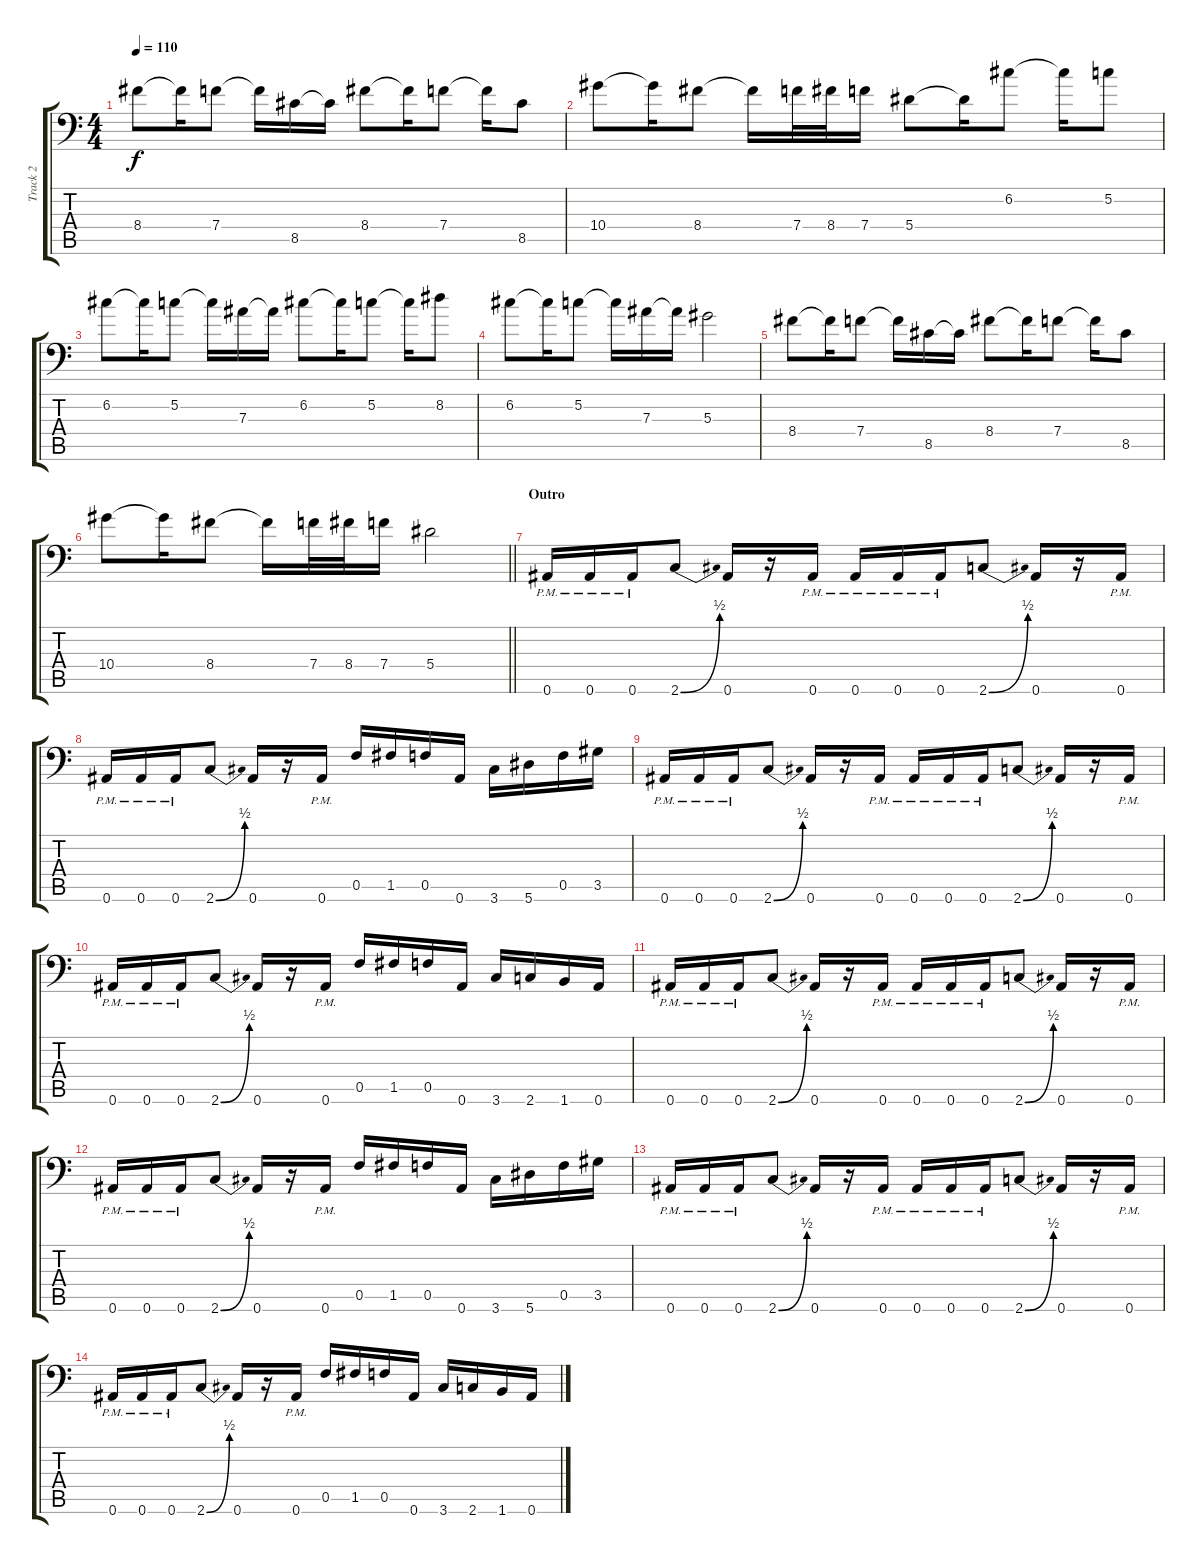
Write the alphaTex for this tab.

\track ("Track 2" "Track 2") {instrument distortionguitar}
\staff {score tabs}
\tuning (C4 G3 Eb3 Bb2 F2 Bb1) {hide}
\ts (4 4)
\tempo 110
\clef f4
\ks c
8.4.8{dy f} 8.4{t}.16 7.4.8 7.4{t}.16 8.5.16 8.5{t}.16 8.4.8 8.4{t}.16 7.4.8 7.4{t}.16 8.5.8 |
10.4.8 10.4{t}.16 8.4.8 8.4{t}.16 7.4.32 8.4.32 7.4.16 5.4.8 5.4{t}.16 6.2.8 6.2{t}.16 5.2.8 |
6.2.8 6.2{t}.16 5.2.8 5.2{t}.16 7.3.16 7.3{t}.16 6.2.8 6.2{t}.16 5.2.8 5.2{t}.16 8.2.8 |
6.2.8 6.2{t}.16 5.2.8 5.2{t}.16 7.3.16 7.3{t}.16 5.3.2 |
8.4.8 8.4{t}.16 7.4.8 7.4{t}.16 8.5.16 8.5{t}.16 8.4.8 8.4{t}.16 7.4.8 7.4{t}.16 8.5.8 |
\barLineRight lightlight
10.4.8 10.4{t}.16 8.4.8 8.4{t}.16 7.4.32 8.4.32 7.4.16 5.4.2 |
\section ("" "Outro")
0.6{pm}.16 0.6{pm}.16 0.6{pm}.16 2.6{be (bend 0 0 60 2)}.8 0.6.16 r.16 0.6{pm}.16 0.6{pm}.16 0.6{pm}.16 0.6{pm}.16 2.6{be (bend 0 0 60 2)}.8 0.6.16 r.16 0.6{pm}.16 |
0.6{pm}.16 0.6{pm}.16 0.6{pm}.16 2.6{be (bend 0 0 60 2)}.8 0.6.16 r.16 0.6{pm}.16 0.5.16 1.5.16 0.5.16 0.6.16 3.6.16 5.6.16 0.5.16 3.5.16 |
0.6{pm}.16 0.6{pm}.16 0.6{pm}.16 2.6{be (bend 0 0 60 2)}.8 0.6.16 r.16 0.6{pm}.16 0.6{pm}.16 0.6{pm}.16 0.6{pm}.16 2.6{be (bend 0 0 60 2)}.8 0.6.16 r.16 0.6{pm}.16 |
0.6{pm}.16 0.6{pm}.16 0.6{pm}.16 2.6{be (bend 0 0 60 2)}.8 0.6.16 r.16 0.6{pm}.16 0.5.16 1.5.16 0.5.16 0.6.16 3.6.16 2.6.16 1.6.16 0.6.16 |
0.6{pm}.16 0.6{pm}.16 0.6{pm}.16 2.6{be (bend 0 0 60 2)}.8 0.6.16 r.16 0.6{pm}.16 0.6{pm}.16 0.6{pm}.16 0.6{pm}.16 2.6{be (bend 0 0 60 2)}.8 0.6.16 r.16 0.6{pm}.16 |
0.6{pm}.16 0.6{pm}.16 0.6{pm}.16 2.6{be (bend 0 0 60 2)}.8 0.6.16 r.16 0.6{pm}.16 0.5.16 1.5.16 0.5.16 0.6.16 3.6.16 5.6.16 0.5.16 3.5.16 |
0.6{pm}.16 0.6{pm}.16 0.6{pm}.16 2.6{be (bend 0 0 60 2)}.8 0.6.16 r.16 0.6{pm}.16 0.6{pm}.16 0.6{pm}.16 0.6{pm}.16 2.6{be (bend 0 0 60 2)}.8 0.6.16 r.16 0.6{pm}.16 |
0.6{pm}.16 0.6{pm}.16 0.6{pm}.16 2.6{be (bend 0 0 60 2)}.8 0.6.16 r.16 0.6{pm}.16 0.5.16 1.5.16 0.5.16 0.6.16 3.6.16 2.6.16 1.6.16 0.6.16
